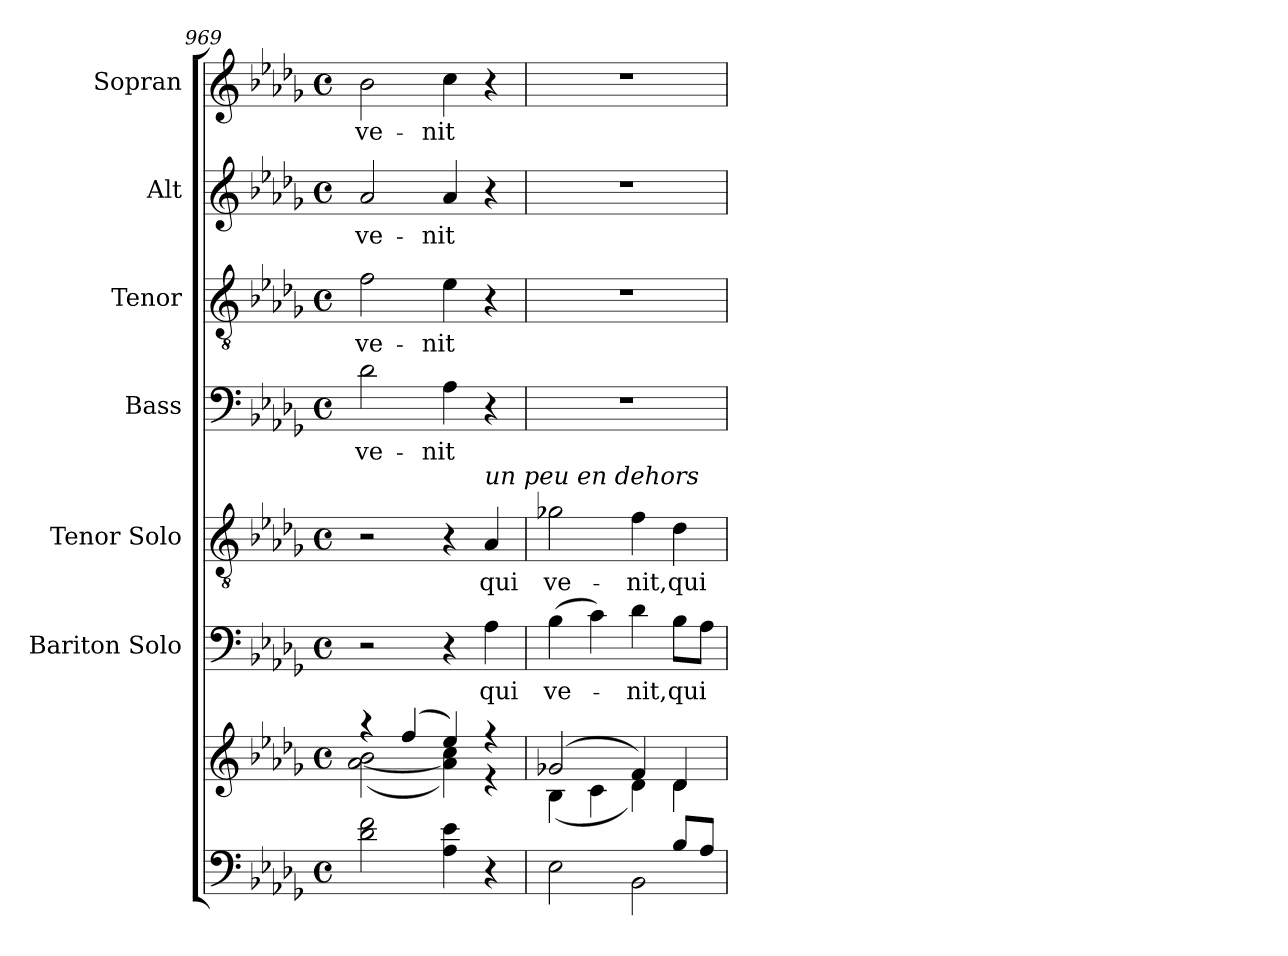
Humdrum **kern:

**kern	**kern	**kern	**text	**kern	**text	**kern	**text	**kern	**text	**kern	**text	**kern	**text
*part7	*part7	*part6	*part6	*part5	*part5	*part4	*part4	*part3	*part3	*part2	*part2	*part1	*part1
*staff8	*staff7	*staff6	*staff6	*staff5	*staff5	*staff4	*staff4	*staff3	*staff3	*staff2	*staff2	*staff1	*staff1
*	*	*I"Bariton Solo	*	*I"Tenor Solo	*	*I"Bass	*	*I"Tenor	*	*I"Alt	*	*I"Sopran	*
*	*	*	*	*	*	*I'B.	*	*I'T.	*	*I'A.	*	*I'S.	*
*clefF4	*clefG2	*clefF4	*	*clefGv2	*	*clefF4	*	*clefGv2	*	*clefG2	*	*clefG2	*
*k[b-e-a-d-g-]	*k[b-e-a-d-g-]	*k[b-e-a-d-g-]	*	*k[b-e-a-d-g-]	*	*k[b-e-a-d-g-]	*	*k[b-e-a-d-g-]	*	*k[b-e-a-d-g-]	*	*k[b-e-a-d-g-]	*
*D-:	*D-:	*D-:	*	*D-:	*	*D-:	*	*D-:	*	*D-:	*	*D-:	*
*M4/4	*M4/4	*M4/4	*	*M4/4	*	*M4/4	*	*M4/4	*	*M4/4	*	*M4/4	*
*met(c)	*met(c)	*met(c)	*	*met(c)	*	*met(c)	*	*met(c)	*	*met(c)	*	*met(c)	*
=969	=969	=969	=969	=969	=969	=969	=969	=969	=969	=969	=969	=969	=969
*	*^	*	*	*	*	*	*	*	*	*	*	*	*
!	!	!	!	!	!	!	!	!LO:LY:b	!	!LO:LY:b	!	!LO:LY:b	!	!LO:LY:b
2d-\ 2f\	4rgg	([<2a-\ 2b-\	2r	.	2r	.	2d-\	ve-	2f\	ve-	2a-/	ve-	2b-\	ve-
.	(4ff/	.	.	.	.	.	.	.	.	.	.	.	.	.
!	!	!	!	!	!	!	!	!LO:LY:b	!	!LO:LY:b	!	!LO:LY:b	!	!LO:LY:b
4A-\ 4e-\	4ee-/)	4a-\] 4cc\)	4r	.	4r	.	4A-\	-nit	4e-\	-nit	4a-/	-nit	4cc\	-nit
!	!	!	!	!	!LO:TX:a:i:t=un peu en dehors	!	!	!	!	!	!	!	!	!
!	!	!	!	!LO:LY:b	!	!LO:LY:b	!	!	!	!	!	!	!	!
4r	4r	4r	4A-\	qui	4A-/	qui	4r	.	4r	.	4r	.	4r	.
=970	=970	=970	=970	=970	=970	=970	=970	=970	=970	=970	=970	=970	=970	=970
*^	*	*	*	*	*	*	*	*	*	*	*	*	*	*
!	!	!	!	!	!LO:LY:b	!	!LO:LY:b	!	!	!	!	!	!	!	!
2.ryy	2E-\	(2g-X/	(<4B-\	(>4B-\	ve-	2g-X\	ve-	1r	.	1r	.	1r	.	1r	.
.	.	.	4c\	4c\)	.	.	.	.	.	.	.	.	.	.	.
!	!	!	!	!	!LO:LY:b	!	!LO:LY:b	!	!	!	!	!	!	!	!
.	2BB-\	4f/)	4d-\)	4d-\	-nit,	4f\	-nit,	.	.	.	.	.	.	.	.
!	!	!	!	!	!LO:LY:b	!	!LO:LY:b	!	!	!	!	!	!	!	!
8B-/L	.	4d-/	4d-\	8B-\L	qui	4d-\	qui	.	.	.	.	.	.	.	.
8A-/J	.	.	.	8A-\J	.	.	.	.	.	.	.	.	.	.	.
*v	*v	*	*	*	*	*	*	*	*	*	*	*	*	*	*
*	*v	*v	*	*	*	*	*	*	*	*	*	*	*	*
=	=	=	=	=	=	=	=	=	=	=	=	=	=
*-	*-	*-	*-	*-	*-	*-	*-	*-	*-	*-	*-	*-	*-
